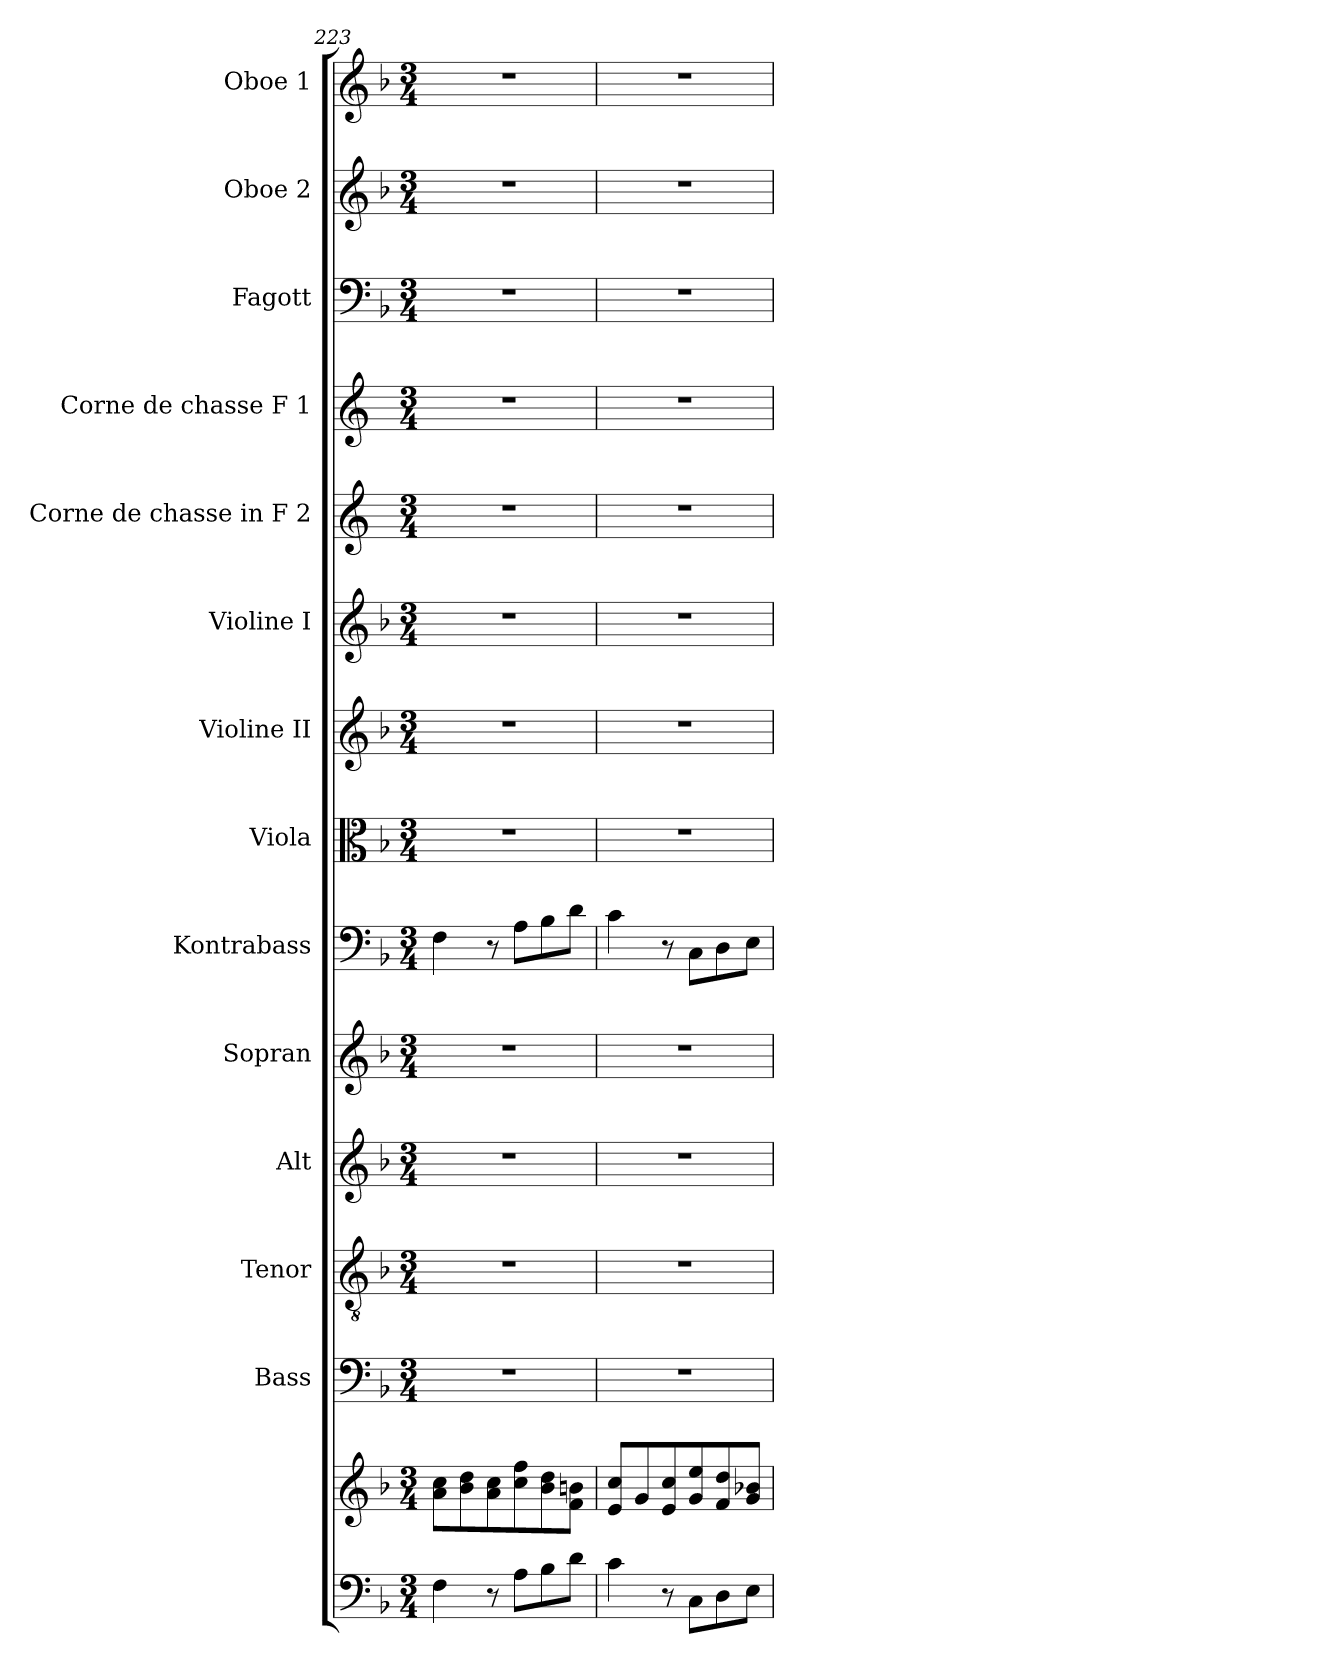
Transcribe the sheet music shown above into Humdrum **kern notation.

**kern	**kern	**kern	**kern	**kern	**kern	**kern	**kern	**kern	**kern	**kern	**kern	**kern	**kern	**kern
*part14	*part14	*part13	*part12	*part11	*part10	*part9	*part8	*part7	*part6	*part5	*part4	*part3	*part2	*part1
*staff15	*staff14	*staff13	*staff12	*staff11	*staff10	*staff9	*staff8	*staff7	*staff6	*staff5	*staff4	*staff3	*staff2	*staff1
*	*	*I"Bass	*I"Tenor	*I"Alt	*I"Sopran	*I"Kontrabass	*I"Viola	*I"Violine II	*I"Violine I	*I"Corne de chasse in F 2	*I"Corne de chasse F 1	*I"Fagott	*I"Oboe 2	*I"Oboe 1
*	*	*I'B.	*I'T.	*I'A.	*I'S.	*I'Kb.	*I'Vla.	*I'Vl. II	*I'Vl. I	*	*	*I'Fg.	*I'Ob. 2	*I'Ob. 1
*clefF4	*clefG2	*clefF4	*clefGv2	*clefG2	*clefG2	*clefF4	*clefC3	*clefG2	*clefG2	*clefG2	*clefG2	*clefF4	*clefG2	*clefG2
*	*	*	*	*	*	*ITrd7c12	*	*	*	*ITrd4c7	*ITrd4c7	*	*	*
*k[b-]	*k[b-]	*k[b-]	*k[b-]	*k[b-]	*k[b-]	*k[b-]	*k[b-]	*k[b-]	*k[b-]	*k[b-]	*k[b-]	*k[b-]	*k[b-]	*k[b-]
*F:	*F:	*F:	*F:	*F:	*F:	*F:	*F:	*F:	*F:	*F:	*F:	*F:	*F:	*F:
*M3/4	*M3/4	*M3/4	*M3/4	*M3/4	*M3/4	*M3/4	*M3/4	*M3/4	*M3/4	*M3/4	*M3/4	*M3/4	*M3/4	*M3/4
=223	=223	=223	=223	=223	=223	=223	=223	=223	=223	=223	=223	=223	=223	=223
4F\	8a\ 8cc\L	2.r	2.r	2.r	2.r	4FF\	2.r	2.r	2.r	2.r	2.r	2.r	2.r	2.r
.	8b-\ 8dd\	.	.	.	.	.	.	.	.	.	.	.	.	.
8r	8a\ 8cc\	.	.	.	.	8r	.	.	.	.	.	.	.	.
8A\L	8cc\ 8ff\	.	.	.	.	8AA\L	.	.	.	.	.	.	.	.
8B-\	8b-\ 8dd\	.	.	.	.	8BB-\	.	.	.	.	.	.	.	.
8d\J	8f\ 8bn\J	.	.	.	.	8D\J	.	.	.	.	.	.	.	.
=224	=224	=224	=224	=224	=224	=224	=224	=224	=224	=224	=224	=224	=224	=224
4c\	8e/ 8cc/L	2.r	2.r	2.r	2.r	4C\	2.r	2.r	2.r	2.r	2.r	2.r	2.r	2.r
.	8g/	.	.	.	.	.	.	.	.	.	.	.	.	.
8r	8e/ 8cc/	.	.	.	.	8r	.	.	.	.	.	.	.	.
8C\L	8g/ 8ee/	.	.	.	.	8CC\L	.	.	.	.	.	.	.	.
8D\	8f/ 8dd/	.	.	.	.	8DD\	.	.	.	.	.	.	.	.
8E\J	8g/ 8b-X/J	.	.	.	.	8EE\J	.	.	.	.	.	.	.	.
=	=	=	=	=	=	=	=	=	=	=	=	=	=	=
*-	*-	*-	*-	*-	*-	*-	*-	*-	*-	*-	*-	*-	*-	*-
